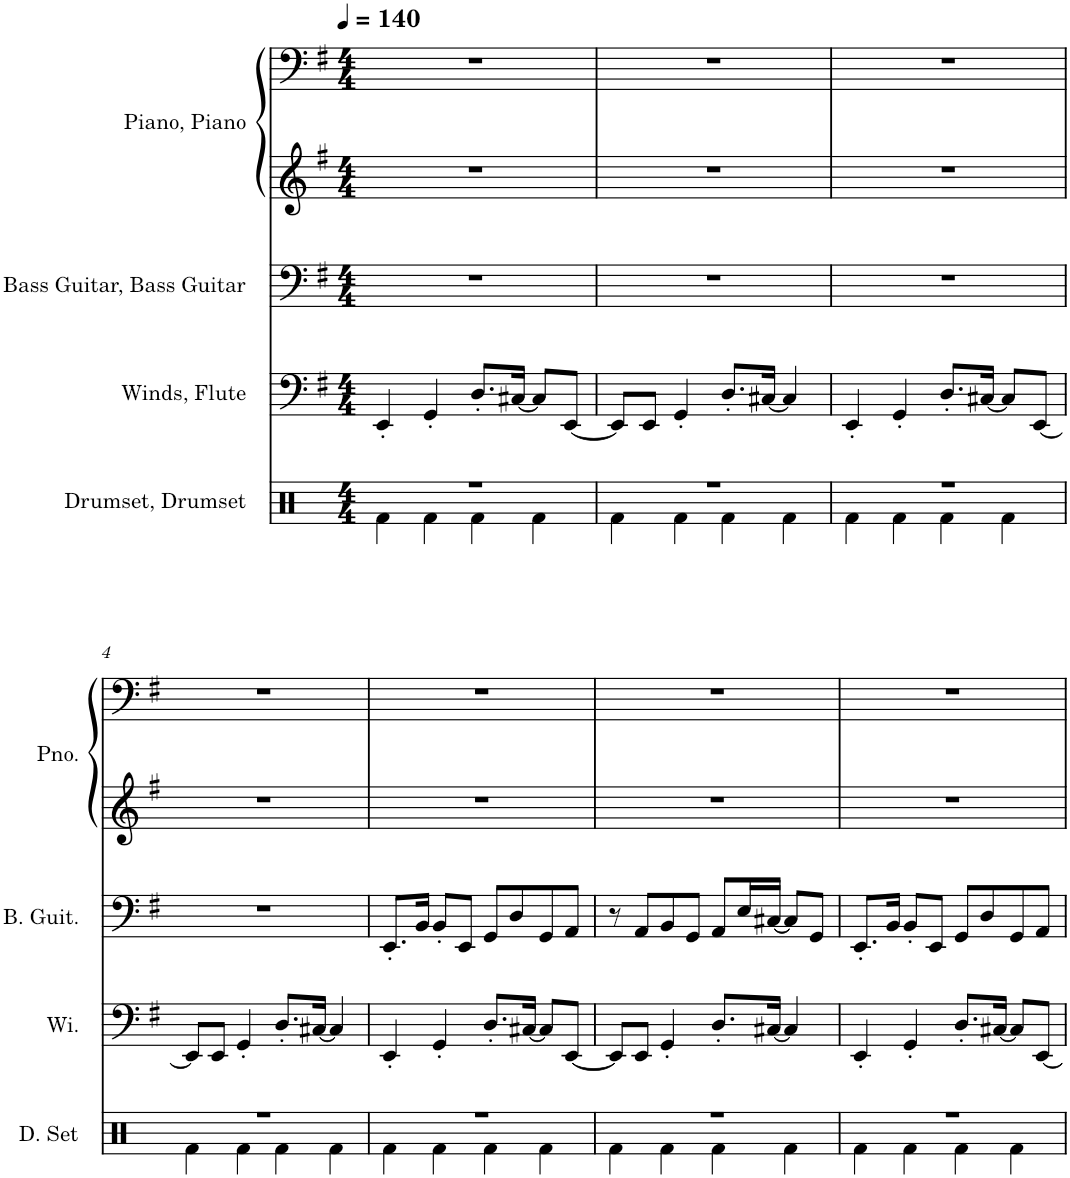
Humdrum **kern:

**kern	**kern	**kern	**kern	**kern
*part4	*part3	*part2	*part1	*part1
*staff5	*staff4	*staff3	*staff2	*staff1
*I"Drumset, Drumset	*I"Winds, Flute	*I"Bass Guitar, Bass Guitar	*I"Piano, Piano	*
*I'D. Set	*I'Wi.	*I'B. Guit.	*I'Pno.	*
*clefX	*clefF4	*clefF4	*clefG2	*clefF4
*	*	*Trd7c12	*	*
*k[]	*k[f#]	*k[f#]	*k[f#]	*k[f#]
*M4/4	*M4/4	*M4/4	*M4/4	*M4/4
*MM140	*MM140	*MM140	*MM140	*MM140
=1	=1	=1	=1	=1
*^	*	*	*	*
1r	4Rf\	4EE'/	1r	1r	1r
.	4Rf\	4GG'/	.	.	.
.	4Rf\	8.D'/L	.	.	.
.	.	[16C#X/Jk	.	.	.
.	4Rf\	8C#/L]	.	.	.
.	.	[8EE/J	.	.	.
=2	=2	=2	=2	=2	=2
1r	4Rf\	8EE/L]	1r	1r	1r
.	.	8EE/J	.	.	.
.	4Rf\	4GG'/	.	.	.
.	4Rf\	8.D'/L	.	.	.
.	.	[16C#X/Jk	.	.	.
.	4Rf\	4C#/]	.	.	.
=3	=3	=3	=3	=3	=3
1r	4Rf\	4EE'/	1r	1r	1r
.	4Rf\	4GG'/	.	.	.
.	4Rf\	8.D'/L	.	.	.
.	.	[16C#X/Jk	.	.	.
.	4Rf\	8C#/L]	.	.	.
.	.	[8EE/J	.	.	.
!!LO:LB:g=z
=4	=4	=4	=4	=4	=4
1r	4Rf\	8EE/L]	1r	1r	1r
.	.	8EE/J	.	.	.
.	4Rf\	4GG'/	.	.	.
.	4Rf\	8.D'/L	.	.	.
.	.	[16C#X/Jk	.	.	.
.	4Rf\	4C#/]	.	.	.
=5	=5	=5	=5	=5	=5
1r	4Rf\	4EE'/	8.EE'/L	1r	1r
.	.	.	16BB/Jk	.	.
.	4Rf\	4GG'/	8BB'/L	.	.
.	.	.	8EE/J	.	.
.	4Rf\	8.D'/L	8GG/L	.	.
.	.	.	8D/	.	.
.	.	[16C#X/Jk	.	.	.
.	4Rf\	8C#/L]	8GG/	.	.
.	.	[8EE/J	8AA/J	.	.
=6	=6	=6	=6	=6	=6
1r	4Rf\	8EE/L]	8r	1r	1r
.	.	8EE/J	8AA/L	.	.
.	4Rf\	4GG'/	8BB/	.	.
.	.	.	8GG/J	.	.
.	4Rf\	8.D'/L	8AA/L	.	.
.	.	.	16E/L	.	.
.	.	[16C#X/Jk	[16C#X/JJ	.	.
.	4Rf\	4C#/]	8C#/L]	.	.
.	.	.	8GG/J	.	.
=7	=7	=7	=7	=7	=7
1r	4Rf\	4EE'/	8.EE'/L	1r	1r
.	.	.	16BB/Jk	.	.
.	4Rf\	4GG'/	8BB'/L	.	.
.	.	.	8EE/J	.	.
.	4Rf\	8.D'/L	8GG/L	.	.
.	.	.	8D/	.	.
.	.	[16C#X/Jk	.	.	.
.	4Rf\	8C#/L]	8GG/	.	.
.	.	[8EE/J	8AA/J	.	.
*v	*v	*	*	*	*
=	=	=	=	=
*-	*-	*-	*-	*-
